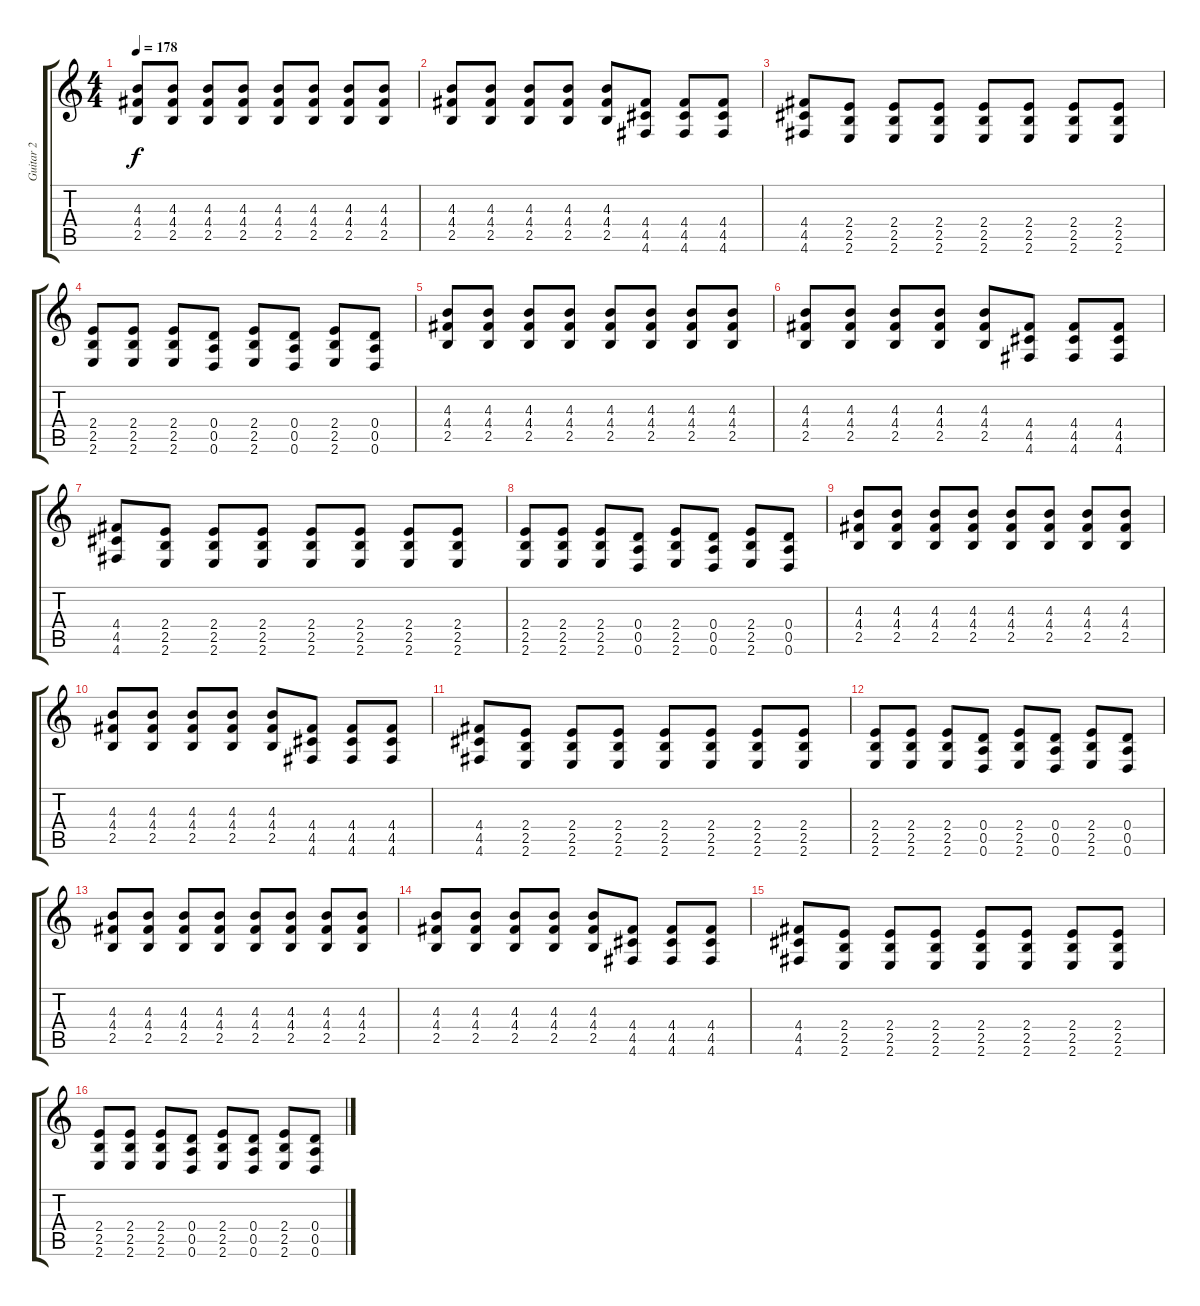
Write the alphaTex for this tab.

\track ("Guitar 2" "Guitar 2") {instrument distortionguitar}
\staff {score tabs}
\tuning (E4 B3 G3 D3 A2 D2) {hide}
\ts (4 4)
\tempo 178
\clef g2
\ks c
(4.3 4.4 2.5).8{dy f} (4.3 4.4 2.5).8 (4.3 4.4 2.5).8 (4.3 4.4 2.5).8 (4.3 4.4 2.5).8 (4.3 4.4 2.5).8 (4.3 4.4 2.5).8 (4.3 4.4 2.5).8 |
(4.3 4.4 2.5).8 (4.3 4.4 2.5).8 (4.3 4.4 2.5).8 (4.3 4.4 2.5).8 (4.3 4.4 2.5).8 (4.4 4.5 4.6).8 (4.4 4.5 4.6).8 (4.4 4.5 4.6).8 |
(4.4 4.5 4.6).8 (2.4 2.5 2.6).8 (2.4 2.5 2.6).8 (2.4 2.5 2.6).8 (2.4 2.5 2.6).8 (2.4 2.5 2.6).8 (2.4 2.5 2.6).8 (2.4 2.5 2.6).8 |
(2.4 2.5 2.6).8 (2.4 2.5 2.6).8 (2.4 2.5 2.6).8 (0.4 0.5 0.6).8 (2.4 2.5 2.6).8 (0.4 0.5 0.6).8 (2.4 2.5 2.6).8 (0.4 0.5 0.6).8 |
(4.3 4.4 2.5).8 (4.3 4.4 2.5).8 (4.3 4.4 2.5).8 (4.3 4.4 2.5).8 (4.3 4.4 2.5).8 (4.3 4.4 2.5).8 (4.3 4.4 2.5).8 (4.3 4.4 2.5).8 |
(4.3 4.4 2.5).8 (4.3 4.4 2.5).8 (4.3 4.4 2.5).8 (4.3 4.4 2.5).8 (4.3 4.4 2.5).8 (4.4 4.5 4.6).8 (4.4 4.5 4.6).8 (4.4 4.5 4.6).8 |
(4.4 4.5 4.6).8 (2.4 2.5 2.6).8 (2.4 2.5 2.6).8 (2.4 2.5 2.6).8 (2.4 2.5 2.6).8 (2.4 2.5 2.6).8 (2.4 2.5 2.6).8 (2.4 2.5 2.6).8 |
(2.4 2.5 2.6).8 (2.4 2.5 2.6).8 (2.4 2.5 2.6).8 (0.4 0.5 0.6).8 (2.4 2.5 2.6).8 (0.4 0.5 0.6).8 (2.4 2.5 2.6).8 (0.4 0.5 0.6).8 |
(4.3 4.4 2.5).8 (4.3 4.4 2.5).8 (4.3 4.4 2.5).8 (4.3 4.4 2.5).8 (4.3 4.4 2.5).8 (4.3 4.4 2.5).8 (4.3 4.4 2.5).8 (4.3 4.4 2.5).8 |
(4.3 4.4 2.5).8 (4.3 4.4 2.5).8 (4.3 4.4 2.5).8 (4.3 4.4 2.5).8 (4.3 4.4 2.5).8 (4.4 4.5 4.6).8 (4.4 4.5 4.6).8 (4.4 4.5 4.6).8 |
(4.4 4.5 4.6).8 (2.4 2.5 2.6).8 (2.4 2.5 2.6).8 (2.4 2.5 2.6).8 (2.4 2.5 2.6).8 (2.4 2.5 2.6).8 (2.4 2.5 2.6).8 (2.4 2.5 2.6).8 |
(2.4 2.5 2.6).8 (2.4 2.5 2.6).8 (2.4 2.5 2.6).8 (0.4 0.5 0.6).8 (2.4 2.5 2.6).8 (0.4 0.5 0.6).8 (2.4 2.5 2.6).8 (0.4 0.5 0.6).8 |
(4.3 4.4 2.5).8 (4.3 4.4 2.5).8 (4.3 4.4 2.5).8 (4.3 4.4 2.5).8 (4.3 4.4 2.5).8 (4.3 4.4 2.5).8 (4.3 4.4 2.5).8 (4.3 4.4 2.5).8 |
(4.3 4.4 2.5).8 (4.3 4.4 2.5).8 (4.3 4.4 2.5).8 (4.3 4.4 2.5).8 (4.3 4.4 2.5).8 (4.4 4.5 4.6).8 (4.4 4.5 4.6).8 (4.4 4.5 4.6).8 |
(4.4 4.5 4.6).8 (2.4 2.5 2.6).8 (2.4 2.5 2.6).8 (2.4 2.5 2.6).8 (2.4 2.5 2.6).8 (2.4 2.5 2.6).8 (2.4 2.5 2.6).8 (2.4 2.5 2.6).8 |
(2.4 2.5 2.6).8 (2.4 2.5 2.6).8 (2.4 2.5 2.6).8 (0.4 0.5 0.6).8 (2.4 2.5 2.6).8 (0.4 0.5 0.6).8 (2.4 2.5 2.6).8 (0.4 0.5 0.6).8
